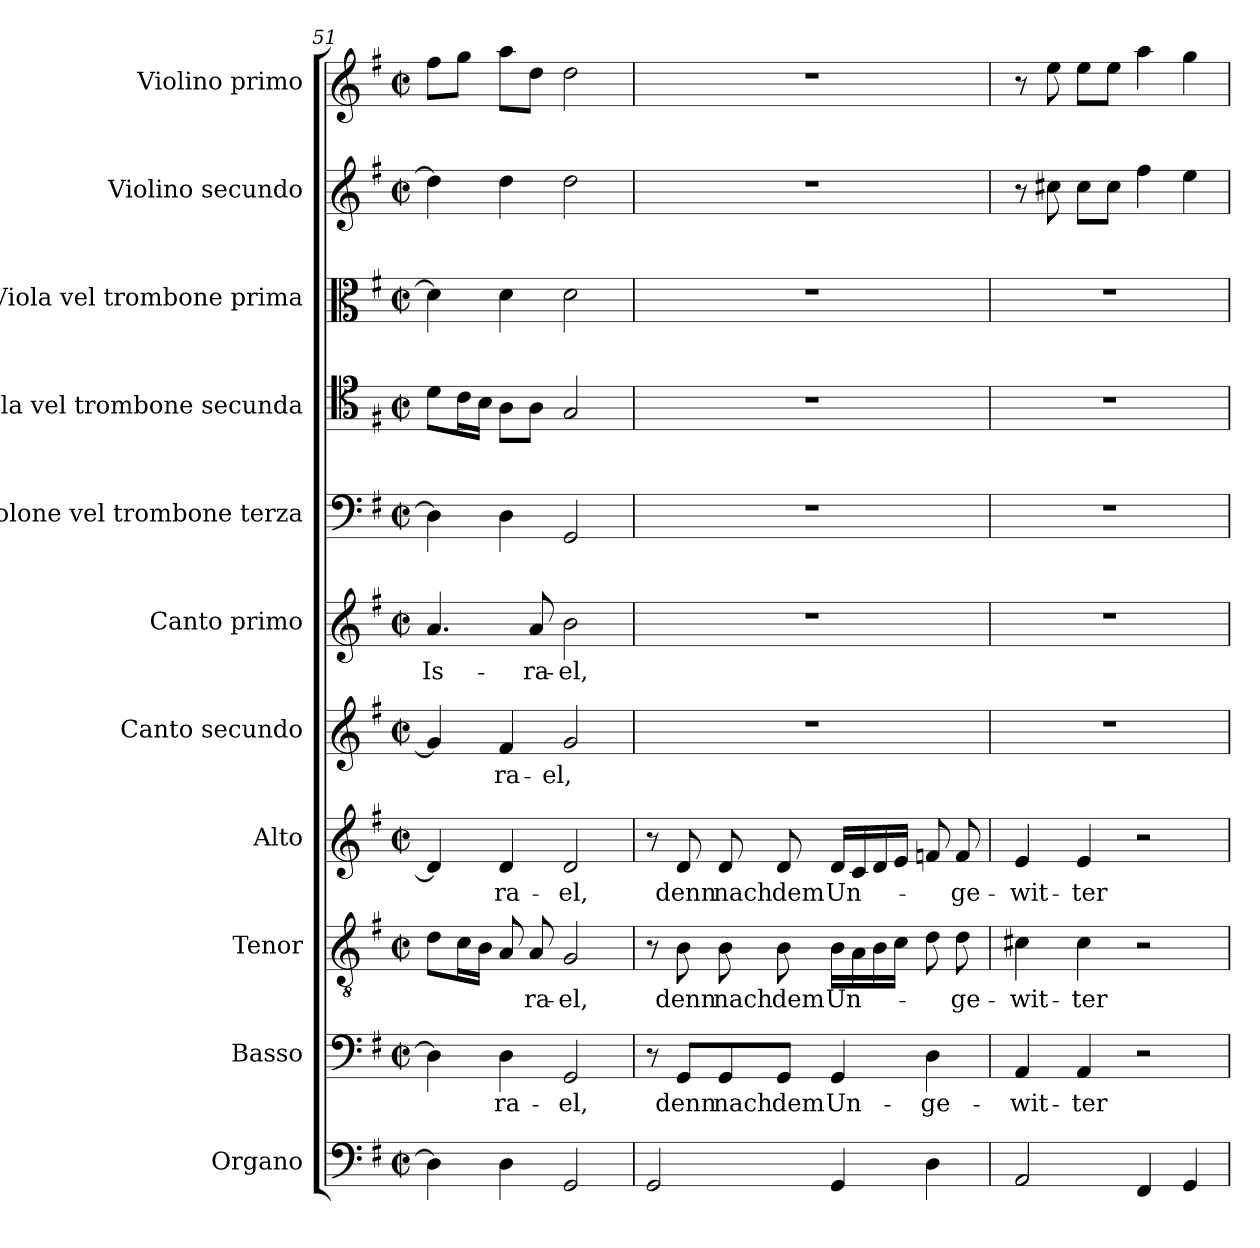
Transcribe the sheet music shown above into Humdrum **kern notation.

**kern	**kern	**text	**kern	**text	**kern	**text	**kern	**text	**kern	**text	**kern	**kern	**kern	**kern	**kern
*part11	*part10	*part10	*part9	*part9	*part8	*part8	*part7	*part7	*part6	*part6	*part5	*part4	*part3	*part2	*part1
*staff11	*staff10	*staff10	*staff9	*staff9	*staff8	*staff8	*staff7	*staff7	*staff6	*staff6	*staff5	*staff4	*staff3	*staff2	*staff1
*I"Organo	*I"Basso	*	*I"Tenor	*	*I"Alto	*	*I"Canto secundo	*	*I"Canto primo	*	*I"Violone vel trombone  terza	*I"Viola vel trombone secunda	*I"Viola vel trombone prima	*I"Violino secundo	*I"Violino primo
*	*I'B	*	*I'T	*	*I'A	*	*I'C2	*	*I'C1	*	*I'Vn	*I'Va2	*I'Va1	*I'Vi2	*I'Vi1
*clefF4	*clefF4	*	*clefGv2	*	*clefG2	*	*clefG2	*	*clefG2	*	*clefF4	*clefC4	*clefC3	*clefG2	*clefG2
*k[f#]	*k[f#]	*	*k[f#]	*	*k[f#]	*	*k[f#]	*	*k[f#]	*	*k[f#]	*k[f#]	*k[f#]	*k[f#]	*k[f#]
*G:	*G:	*	*G:	*	*G:	*	*G:	*	*G:	*	*G:	*G:	*G:	*G:	*G:
*M2/2	*M2/2	*	*M2/2	*	*M2/2	*	*M2/2	*	*M2/2	*	*M2/2	*M2/2	*M2/2	*M2/2	*M2/2
*met(c|)	*met(c|)	*	*met(c|)	*	*met(c|)	*	*met(c|)	*	*met(c|)	*	*met(c|)	*met(c|)	*met(c|)	*met(c|)	*met(c|)
=51	=51	=51	=51	=51	=51	=51	=51	=51	=51	=51	=51	=51	=51	=51	=51
!	!	!	!	!	!	!	!	!	!	!LO:LY:b	!	!	!	!	!
4D\]	4D\]	.	8d\L	.	4d/]	.	4g/]	.	4.a/	Is-	4D\]	8d\L	4d\]	4dd\]	8ff#\L
.	.	.	16c\L	.	.	.	.	.	.	.	.	16c\L	.	.	8gg\J
.	.	.	16B\JJ	.	.	.	.	.	.	.	.	16B\JJ	.	.	.
!	!	!LO:LY:b	!	!	!	!	!	!	!	!	!	!	!	!	!
!	!	!	!	!	!	!LO:LY:b	!	!	!	!	!	!	!	!	!
!	!	!	!	!	!	!	!	!LO:LY:b	!	!	!	!	!	!	!
4D\	4D\	-ra-	8A/	.	4d/	-ra-	4f#/	-ra-	.	.	4D\	8A\L	4d\	4dd\	8aa\L
!	!	!	!	!LO:LY:b	!	!	!	!	!	!	!	!	!	!	!
!	!	!	!	!	!	!	!	!	!	!LO:LY:b	!	!	!	!	!
.	.	.	8A/	-ra-	.	.	.	.	8a/	-ra-	.	8A\J	.	.	8dd\J
!	!	!LO:LY:b	!	!	!	!	!	!	!	!	!	!	!	!	!
!	!	!	!	!LO:LY:b	!	!	!	!	!	!	!	!	!	!	!
!	!	!	!	!	!	!LO:LY:b	!	!	!	!	!	!	!	!	!
!	!	!	!	!	!	!	!	!LO:LY:b	!	!	!	!	!	!	!
!	!	!	!	!	!	!	!	!	!	!LO:LY:b	!	!	!	!	!
2GG/	2GG/	-el,	2G/	-el,	2d/	-el,	2g/	-el,	2b\	-el,	2GG/	2G/	2d\	2dd\	2dd\
=52	=52	=52	=52	=52	=52	=52	=52	=52	=52	=52	=52	=52	=52	=52	=52
2GG/	8r	.	8r	.	8r	.	1r	.	1r	.	1r	1r	1r	1r	1r
!	!	!LO:LY:b	!	!	!	!	!	!	!	!	!	!	!	!	!
!	!	!	!	!LO:LY:b	!	!	!	!	!	!	!	!	!	!	!
!	!	!	!	!	!	!LO:LY:b	!	!	!	!	!	!	!	!	!
.	8GG/L	denn	8B\	denn	8d/	denn	.	.	.	.	.	.	.	.	.
!	!	!LO:LY:b	!	!	!	!	!	!	!	!	!	!	!	!	!
!	!	!	!	!LO:LY:b	!	!	!	!	!	!	!	!	!	!	!
!	!	!	!	!	!	!LO:LY:b	!	!	!	!	!	!	!	!	!
.	8GG/	nach	8B\	nach	8d/	nach	.	.	.	.	.	.	.	.	.
!	!	!LO:LY:b	!	!	!	!	!	!	!	!	!	!	!	!	!
!	!	!	!	!LO:LY:b	!	!	!	!	!	!	!	!	!	!	!
!	!	!	!	!	!	!LO:LY:b	!	!	!	!	!	!	!	!	!
.	8GG/J	dem	8B\	dem	8d/	dem	.	.	.	.	.	.	.	.	.
!	!	!LO:LY:b	!	!	!	!	!	!	!	!	!	!	!	!	!
!	!	!	!	!LO:LY:b	!	!	!	!	!	!	!	!	!	!	!
!	!	!	!	!	!	!LO:LY:b	!	!	!	!	!	!	!	!	!
4GG/	4GG/	Un-	16B\LL	Un-	16d/LL	Un-	.	.	.	.	.	.	.	.	.
.	.	.	16A\	.	16c/	.	.	.	.	.	.	.	.	.	.
.	.	.	16B\	.	16d/	.	.	.	.	.	.	.	.	.	.
.	.	.	16c\JJ	.	16e/JJ	.	.	.	.	.	.	.	.	.	.
!	!	!LO:LY:b	!	!	!	!	!	!	!	!	!	!	!	!	!
4D\	4D\	-ge-	8d\	.	8fn/	.	.	.	.	.	.	.	.	.	.
!	!	!	!	!LO:LY:b	!	!	!	!	!	!	!	!	!	!	!
!	!	!	!	!	!	!LO:LY:b	!	!	!	!	!	!	!	!	!
.	.	.	8d\	-ge-	8f/	-ge-	.	.	.	.	.	.	.	.	.
=53	=53	=53	=53	=53	=53	=53	=53	=53	=53	=53	=53	=53	=53	=53	=53
!	!	!LO:LY:b	!	!	!	!	!	!	!	!	!	!	!	!	!
!	!	!	!	!LO:LY:b	!	!	!	!	!	!	!	!	!	!	!
!	!	!	!	!	!	!LO:LY:b	!	!	!	!	!	!	!	!	!
2AA/	4AA/	-wit-	4c#X\	-wit-	4e/	-wit-	1r	.	1r	.	1r	1r	1r	8r	8r
.	.	.	.	.	.	.	.	.	.	.	.	.	.	8cc#X\	8ee\
!	!	!LO:LY:b	!	!	!	!	!	!	!	!	!	!	!	!	!
!	!	!	!	!LO:LY:b	!	!	!	!	!	!	!	!	!	!	!
!	!	!	!	!	!	!LO:LY:b	!	!	!	!	!	!	!	!	!
.	4AA/	-ter	4c#\	-ter	4e/	-ter	.	.	.	.	.	.	.	8cc#\L	8ee\L
.	.	.	.	.	.	.	.	.	.	.	.	.	.	8cc#\J	8ee\J
4FF#/	2r	.	2r	.	2r	.	.	.	.	.	.	.	.	4ff#\	4aa\
4GG/	.	.	.	.	.	.	.	.	.	.	.	.	.	4ee\	4gg\
=	=	=	=	=	=	=	=	=	=	=	=	=	=	=	=
*-	*-	*-	*-	*-	*-	*-	*-	*-	*-	*-	*-	*-	*-	*-	*-
